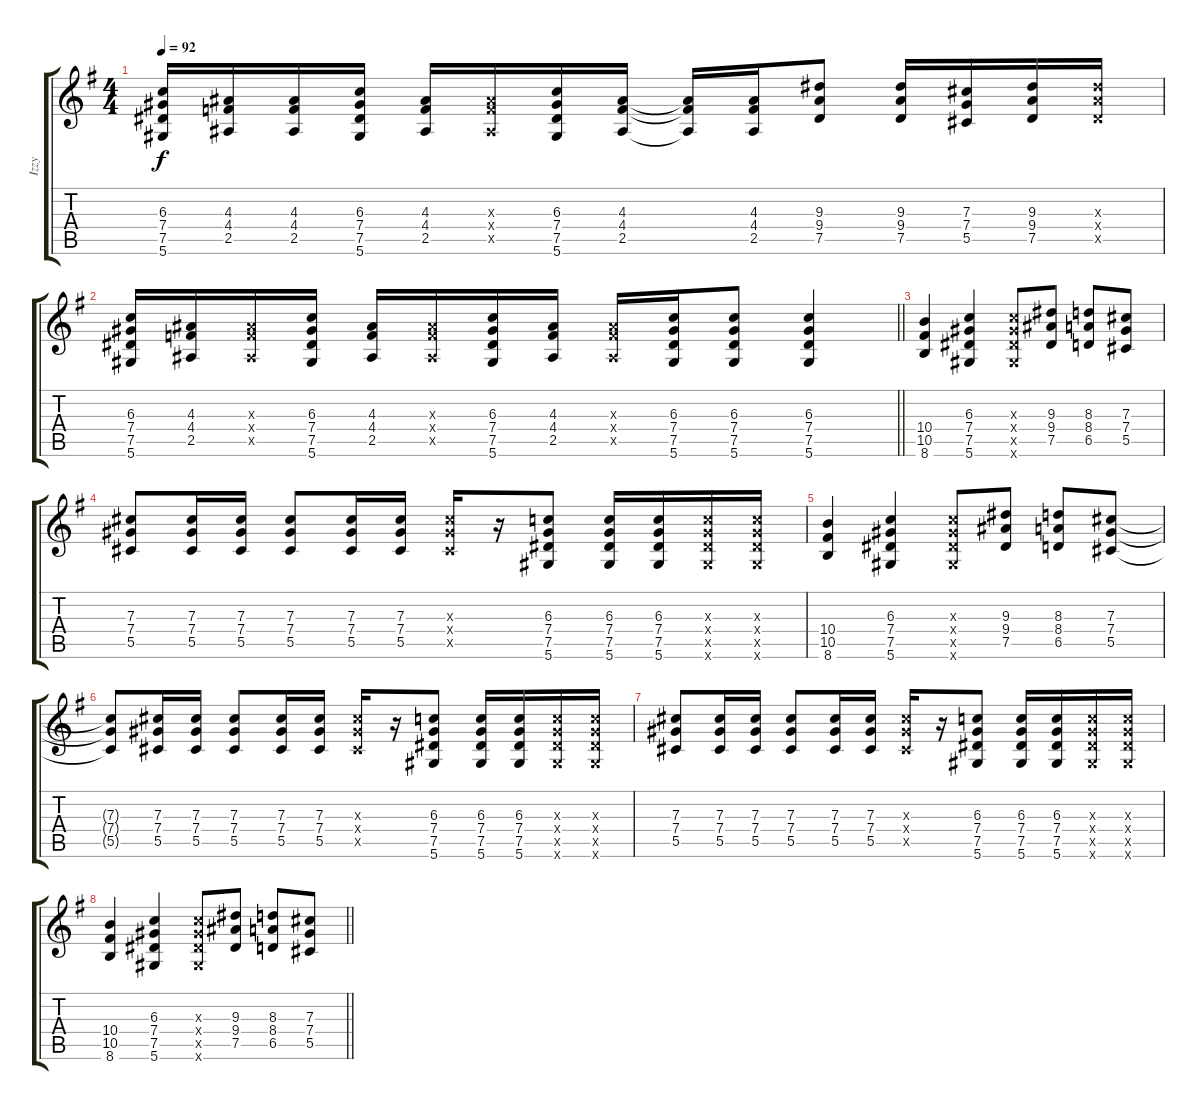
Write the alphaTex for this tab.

\track ("Izzy" "Izzy") {instrument electricguitarclean}
\staff {score tabs}
\tuning (Eb4 Bb3 Gb3 Db3 Ab2 Eb2) {hide}
\ts (4 4)
\tempo 92
\clef g2
\ks g
(6.3 7.4 7.5 5.6).16{dy f} (4.3 4.4 2.5).16 (4.3 4.4 2.5).16 (6.3 7.4 7.5 5.6).16 (4.3 4.4 2.5).16 (4.3{x} 4.4{x} 2.5{x}).16 (6.3 7.4 7.5 5.6).16 (4.3 4.4 2.5).16 (4.3{t} 4.4{t} 2.5{t}).16 (4.3 4.4 2.5).16 (9.3 9.4 7.5).8 (9.3 9.4 7.5).16 (7.3 7.4 5.5).16 (9.3 9.4 7.5).16 (9.3{x} 9.4{x} 7.5{x}).16 |
\barLineRight lightlight
(6.3 7.4 7.5 5.6).16 (4.3 4.4 2.5).16 (4.3{x} 4.4{x} 2.5{x}).16 (6.3 7.4 7.5 5.6).16 (4.3 4.4 2.5).16 (4.3{x} 4.4{x} 2.5{x}).16 (6.3 7.4 7.5 5.6).16 (4.3 4.4 2.5).16 (4.3{x} 4.4{x} 2.5{x}).16 (6.3 7.4 7.5 5.6).16 (6.3 7.4 7.5 5.6).8 (6.3 7.4 7.5 5.6).4 |
(10.4 10.5 8.6).4 (6.3 7.4 7.5 5.6).4 (6.3{x} 7.4{x} 7.5{x} 5.6{x}).8 (9.3 9.4 7.5).8 (8.3 8.4 6.5).8 (7.3 7.4 5.5).8 |
(7.3 7.4 5.5).8 (7.3 7.4 5.5).16 (7.3 7.4 5.5).16 (7.3 7.4 5.5).8 (7.3 7.4 5.5).16 (7.3 7.4 5.5).16 (7.3{x} 7.4{x} 5.5{x}).16 r.16 (6.3 7.4 7.5 5.6).8 (6.3 7.4 7.5 5.6).16 (6.3 7.4 7.5 5.6).16 (6.3{x} 7.4{x} 7.5{x} 5.6{x}).16 (6.3{x} 7.4{x} 7.5{x} 5.6{x}).16 |
(10.4 10.5 8.6).4 (6.3 7.4 7.5 5.6).4 (6.3{x} 7.4{x} 7.5{x} 5.6{x}).8 (9.3 9.4 7.5).8 (8.3 8.4 6.5).8 (7.3 7.4 5.5).8 |
(7.3{t} 7.4{t} 5.5{t}).8 (7.3 7.4 5.5).16 (7.3 7.4 5.5).16 (7.3 7.4 5.5).8 (7.3 7.4 5.5).16 (7.3 7.4 5.5).16 (7.3{x} 7.4{x} 5.5{x}).16 r.16 (6.3 7.4 7.5 5.6).8 (6.3 7.4 7.5 5.6).16 (6.3 7.4 7.5 5.6).16 (6.3{x} 7.4{x} 7.5{x} 5.6{x}).16 (6.3{x} 7.4{x} 7.5{x} 5.6{x}).16 |
(7.3 7.4 5.5).8 (7.3 7.4 5.5).16 (7.3 7.4 5.5).16 (7.3 7.4 5.5).8 (7.3 7.4 5.5).16 (7.3 7.4 5.5).16 (7.3{x} 7.4{x} 5.5{x}).16 r.16 (6.3 7.4 7.5 5.6).8 (6.3 7.4 7.5 5.6).16 (6.3 7.4 7.5 5.6).16 (6.3{x} 7.4{x} 7.5{x} 5.6{x}).16 (6.3{x} 7.4{x} 7.5{x} 5.6{x}).16 |
\barLineRight lightlight
(10.4 10.5 8.6).4 (6.3 7.4 7.5 5.6).4 (6.3{x} 7.4{x} 7.5{x} 5.6{x}).8 (9.3 9.4 7.5).8 (8.3 8.4 6.5).8 (7.3 7.4 5.5).8
